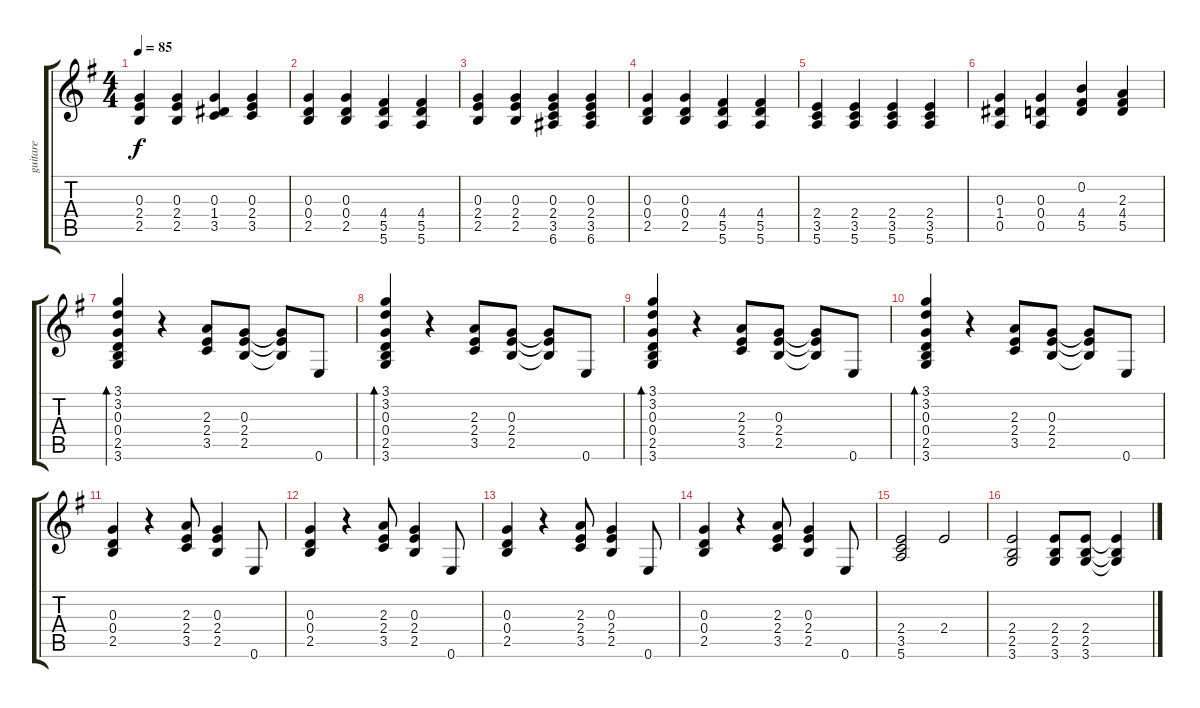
\track ("guitare" "guitare") {instrument acousticguitarsteel}
\staff {score tabs}
\tuning (E4 B3 G3 D3 A2 E2) {hide}
\ts (4 4)
\tempo 85
\clef g2
\ks g
(0.3 2.4 2.5).4{dy f} (0.3 2.4 2.5).4 (0.3 1.4 3.5).4 (0.3 2.4 3.5).4 |
(0.3 0.4 2.5).4 (0.3 0.4 2.5).4 (4.4 5.5 5.6).4 (4.4 5.5 5.6).4 |
(0.3 2.4 2.5).4 (0.3 2.4 2.5).4 (0.3 2.4 3.5 6.6).4 (0.3 2.4 3.5 6.6).4 |
(0.3 0.4 2.5).4 (0.3 0.4 2.5).4 (4.4 5.5 5.6).4 (4.4 5.5 5.6).4 |
(2.4 3.5 5.6).4 (2.4 3.5 5.6).4 (2.4 3.5 5.6).4 (2.4 3.5 5.6).4 |
(0.3 1.4 0.5).4 (0.3 0.4 0.5).4 (0.2 4.4 5.5).4 (2.3 4.4 5.5).4 |
(3.1 3.2 0.3 0.4 2.5 3.6).4{bd 60} r.4 (2.3 2.4 3.5).8 (0.3 2.4 2.5).8 (0.3{t} 2.4{t} 2.5{t}).8 0.6.8 |
(3.1 3.2 0.3 0.4 2.5 3.6).4{bd 60} r.4 (2.3 2.4 3.5).8 (0.3 2.4 2.5).8 (0.3{t} 2.4{t} 2.5{t}).8 0.6.8 |
(3.1 3.2 0.3 0.4 2.5 3.6).4{bd 60} r.4 (2.3 2.4 3.5).8 (0.3 2.4 2.5).8 (0.3{t} 2.4{t} 2.5{t}).8 0.6.8 |
(3.1 3.2 0.3 0.4 2.5 3.6).4{bd 60} r.4 (2.3 2.4 3.5).8 (0.3 2.4 2.5).8 (0.3{t} 2.4{t} 2.5{t}).8 0.6.8 |
(0.3 0.4 2.5).4 r.4 (2.3 2.4 3.5).8 (0.3 2.4 2.5).4 0.6.8 |
(0.3 0.4 2.5).4 r.4 (2.3 2.4 3.5).8 (0.3 2.4 2.5).4 0.6.8 |
(0.3 0.4 2.5).4 r.4 (2.3 2.4 3.5).8 (0.3 2.4 2.5).4 0.6.8 |
(0.3 0.4 2.5).4 r.4 (2.3 2.4 3.5).8 (0.3 2.4 2.5).4 0.6.8 |
(2.4 3.5 5.6).2 2.4.2 |
(2.4 2.5 3.6).2 (2.4 2.5 3.6).8 (2.4 2.5 3.6).8 (2.4{t} 2.5{t} 3.6{t}).4
